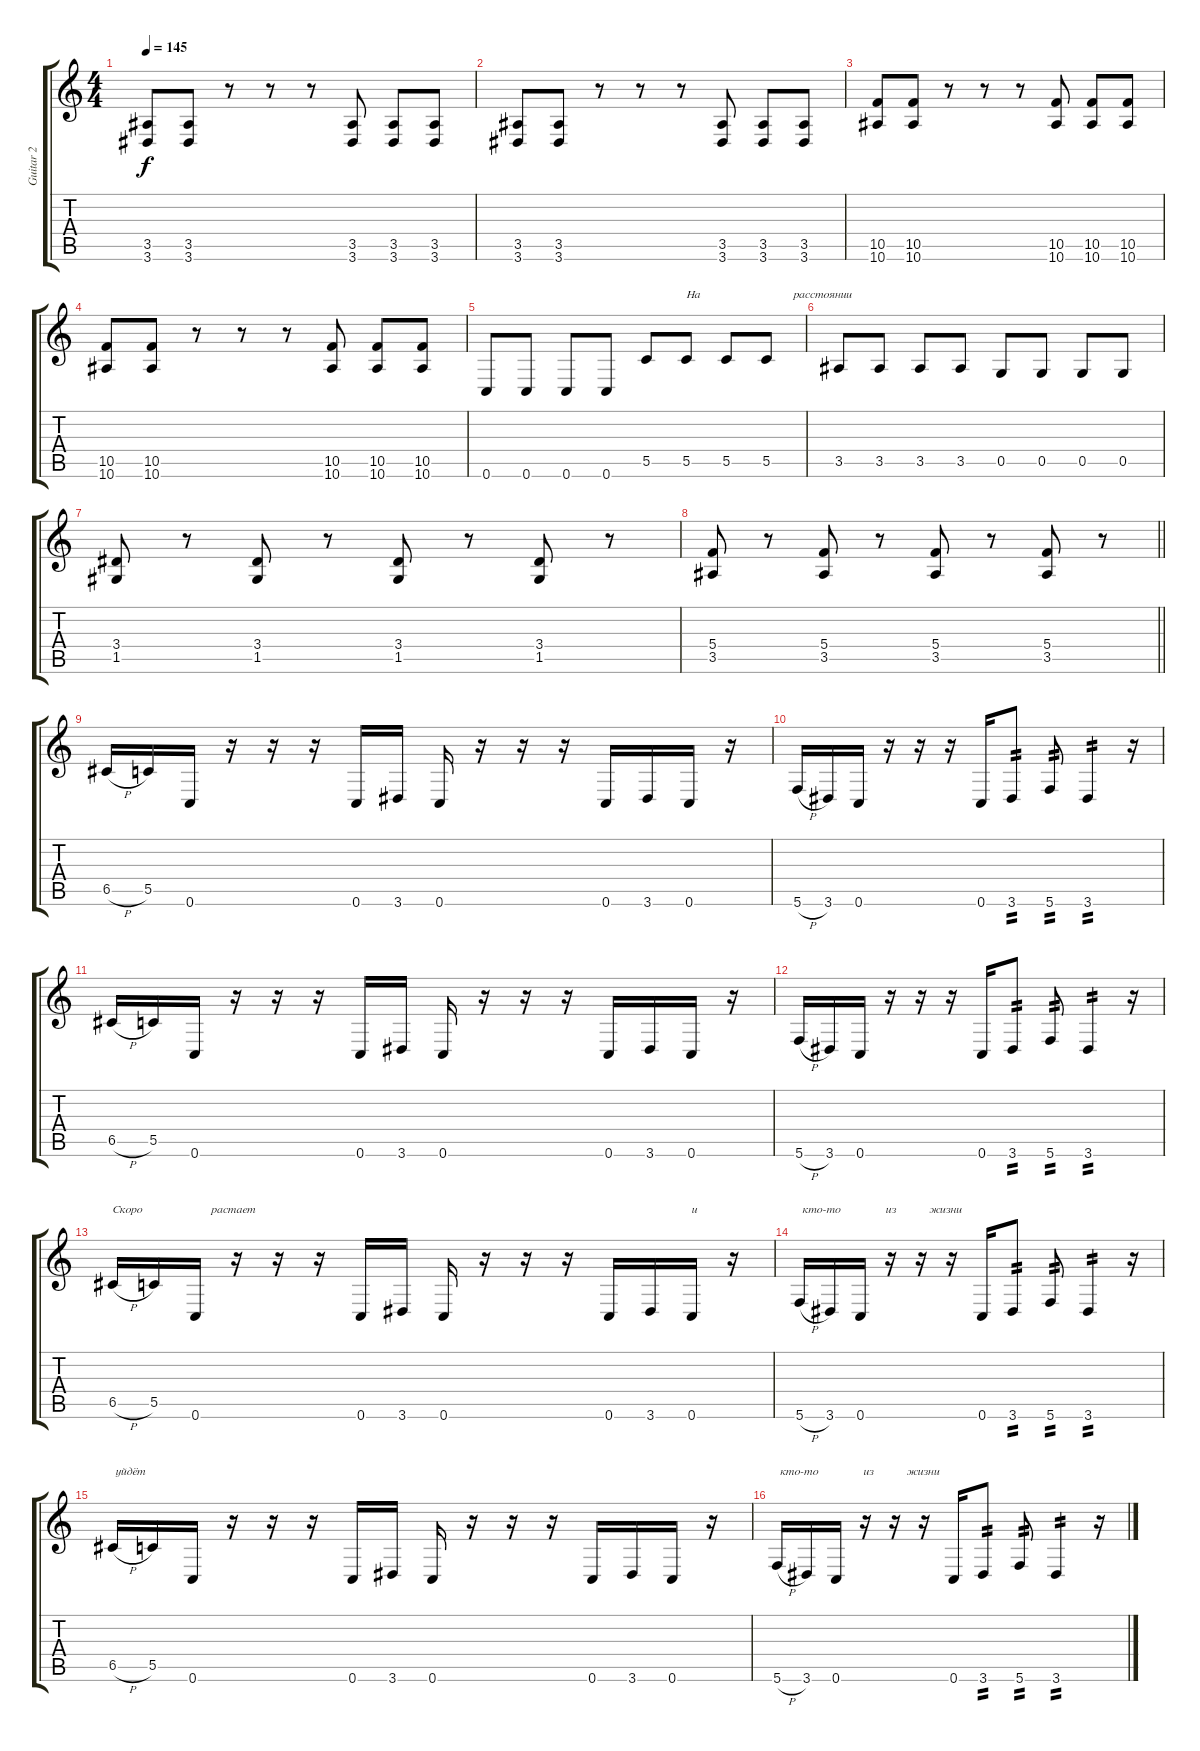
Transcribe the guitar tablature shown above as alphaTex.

\track ("Guitar 2" "Guitar 2") {instrument distortionguitar}
\staff {score tabs}
\tuning (D4 A3 F3 C3 G2 C2) {hide}
\ts (4 4)
\tempo 145
\clef g2
\ks c
(3.5 3.6).8{dy f} (3.5 3.6).8 r.8 r.8 r.8 (3.5 3.6).8 (3.5 3.6).8 (3.5 3.6).8 |
(3.5 3.6).8 (3.5 3.6).8 r.8 r.8 r.8 (3.5 3.6).8 (3.5 3.6).8 (3.5 3.6).8 |
(10.5 10.6).8 (10.5 10.6).8 r.8 r.8 r.8 (10.5 10.6).8 (10.5 10.6).8 (10.5 10.6).8 |
(10.5 10.6).8 (10.5 10.6).8 r.8 r.8 r.8 (10.5 10.6).8 (10.5 10.6).8 (10.5 10.6).8 |
0.6.8 0.6.8 0.6.8 0.6.8 5.5.8 5.5.8{txt "На                               расстоянии "} 5.5.8 5.5.8 |
3.5.8 3.5.8 3.5.8 3.5.8 0.5.8 0.5.8 0.5.8 0.5.8 |
(3.4 1.5).8 r.8 (3.4 1.5).8 r.8 (3.4 1.5).8 r.8 (3.4 1.5).8 r.8 |
\barLineRight lightlight
(5.4 3.5).8 r.8 (5.4 3.5).8 r.8 (5.4 3.5).8 r.8 (5.4 3.5).8 r.8 |
6.5{h}.16 5.5.16 0.6.16 r.16 r.16 r.16 0.6.16 3.6.16 0.6.16 r.16 r.16 r.16 0.6.16 3.6.16 0.6.16 r.16 |
5.6{h}.16 3.6.16 0.6.16 r.16 r.16 r.16 0.6.16 3.6.8{tp 2} 5.6.8{tp 2} 3.6.4{tp 2} r.16 |
6.5{h}.16 5.5.16 0.6.16 r.16 r.16 r.16 0.6.16 3.6.16 0.6.16 r.16 r.16 r.16 0.6.16 3.6.16 0.6.16 r.16 |
5.6{h}.16 3.6.16 0.6.16 r.16 r.16 r.16 0.6.16 3.6.8{tp 2} 5.6.8{tp 2} 3.6.4{tp 2} r.16 |
6.5{h}.16{txt "Скоро                       растает"} 5.5.16 0.6.16 r.16 r.16 r.16 0.6.16 3.6.16 0.6.16 r.16 r.16 r.16 0.6.16 3.6.16 0.6.16{txt "и"} r.16 |
5.6{h}.16{txt " кто-то               из           жизни "} 3.6.16 0.6.16 r.16 r.16 r.16 0.6.16 3.6.8{tp 2} 5.6.8{tp 2} 3.6.4{tp 2} r.16 |
6.5{h}.16{txt " уйдёт "} 5.5.16 0.6.16 r.16 r.16 r.16 0.6.16 3.6.16 0.6.16 r.16 r.16 r.16 0.6.16 3.6.16 0.6.16 r.16 |
5.6{h}.16{txt " кто-то               из           жизни "} 3.6.16 0.6.16 r.16 r.16 r.16 0.6.16 3.6.8{tp 2} 5.6.8{tp 2} 3.6.4{tp 2} r.16
